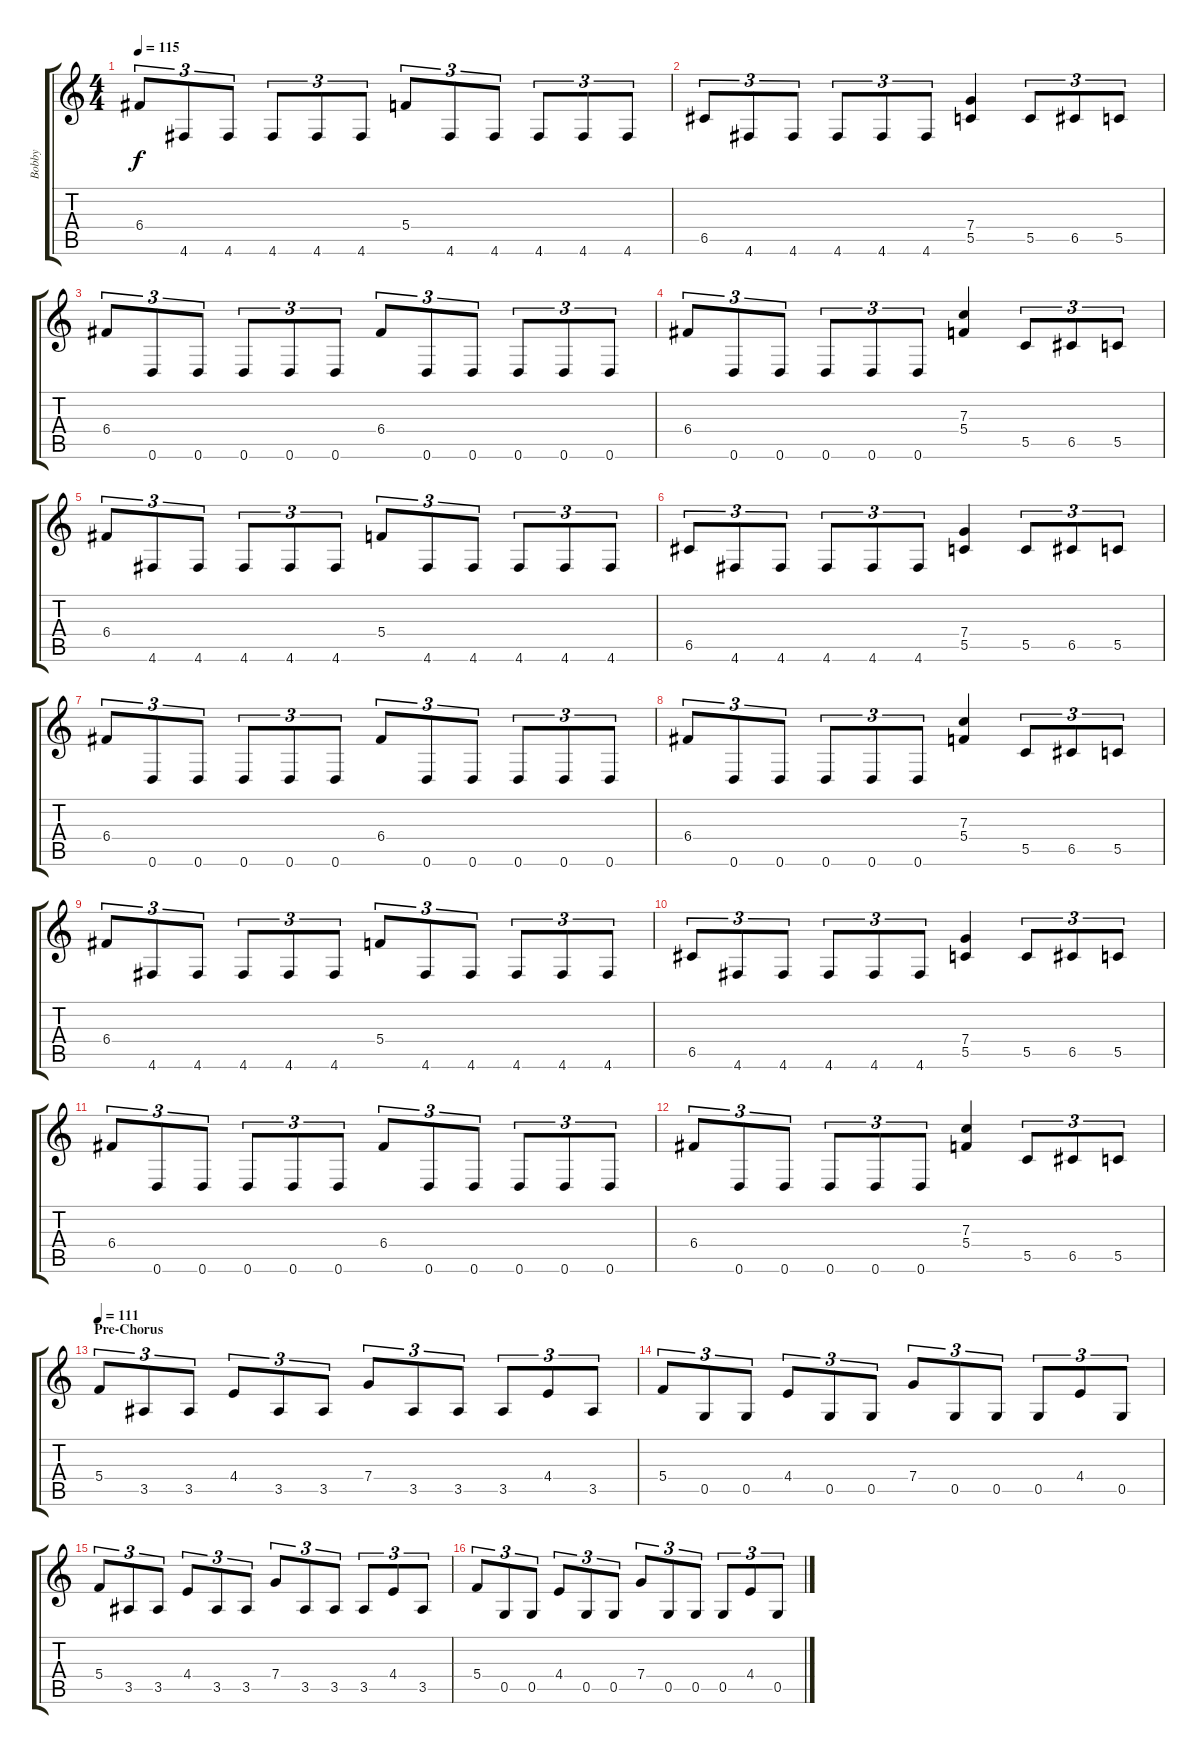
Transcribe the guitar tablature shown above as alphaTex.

\track ("Bobby" "Bobby") {instrument overdrivenguitar}
\staff {score tabs}
\tuning (D4 A3 F3 C3 G2 D2) {hide}
\ts (4 4)
\tempo 115
\clef g2
\ks c
6.4.8{tu (3 2) dy f} 4.6.8{tu (3 2)} 4.6.8{tu (3 2)} 4.6.8{tu (3 2)} 4.6.8{tu (3 2)} 4.6.8{tu (3 2)} 5.4.8{tu (3 2)} 4.6.8{tu (3 2)} 4.6.8{tu (3 2)} 4.6.8{tu (3 2)} 4.6.8{tu (3 2)} 4.6.8{tu (3 2)} |
6.5.8{tu (3 2)} 4.6.8{tu (3 2)} 4.6.8{tu (3 2)} 4.6.8{tu (3 2)} 4.6.8{tu (3 2)} 4.6.8{tu (3 2)} (7.4 5.5).4 5.5.8{tu (3 2)} 6.5.8{tu (3 2)} 5.5.8{tu (3 2)} |
6.4.8{tu (3 2)} 0.6.8{tu (3 2)} 0.6.8{tu (3 2)} 0.6.8{tu (3 2)} 0.6.8{tu (3 2)} 0.6.8{tu (3 2)} 6.4.8{tu (3 2)} 0.6.8{tu (3 2)} 0.6.8{tu (3 2)} 0.6.8{tu (3 2)} 0.6.8{tu (3 2)} 0.6.8{tu (3 2)} |
6.4.8{tu (3 2)} 0.6.8{tu (3 2)} 0.6.8{tu (3 2)} 0.6.8{tu (3 2)} 0.6.8{tu (3 2)} 0.6.8{tu (3 2)} (7.3 5.4).4 5.5.8{tu (3 2)} 6.5.8{tu (3 2)} 5.5.8{tu (3 2)} |
6.4.8{tu (3 2)} 4.6.8{tu (3 2)} 4.6.8{tu (3 2)} 4.6.8{tu (3 2)} 4.6.8{tu (3 2)} 4.6.8{tu (3 2)} 5.4.8{tu (3 2)} 4.6.8{tu (3 2)} 4.6.8{tu (3 2)} 4.6.8{tu (3 2)} 4.6.8{tu (3 2)} 4.6.8{tu (3 2)} |
6.5.8{tu (3 2)} 4.6.8{tu (3 2)} 4.6.8{tu (3 2)} 4.6.8{tu (3 2)} 4.6.8{tu (3 2)} 4.6.8{tu (3 2)} (7.4 5.5).4 5.5.8{tu (3 2)} 6.5.8{tu (3 2)} 5.5.8{tu (3 2)} |
6.4.8{tu (3 2)} 0.6.8{tu (3 2)} 0.6.8{tu (3 2)} 0.6.8{tu (3 2)} 0.6.8{tu (3 2)} 0.6.8{tu (3 2)} 6.4.8{tu (3 2)} 0.6.8{tu (3 2)} 0.6.8{tu (3 2)} 0.6.8{tu (3 2)} 0.6.8{tu (3 2)} 0.6.8{tu (3 2)} |
6.4.8{tu (3 2)} 0.6.8{tu (3 2)} 0.6.8{tu (3 2)} 0.6.8{tu (3 2)} 0.6.8{tu (3 2)} 0.6.8{tu (3 2)} (7.3 5.4).4 5.5.8{tu (3 2)} 6.5.8{tu (3 2)} 5.5.8{tu (3 2)} |
6.4.8{tu (3 2)} 4.6.8{tu (3 2)} 4.6.8{tu (3 2)} 4.6.8{tu (3 2)} 4.6.8{tu (3 2)} 4.6.8{tu (3 2)} 5.4.8{tu (3 2)} 4.6.8{tu (3 2)} 4.6.8{tu (3 2)} 4.6.8{tu (3 2)} 4.6.8{tu (3 2)} 4.6.8{tu (3 2)} |
6.5.8{tu (3 2)} 4.6.8{tu (3 2)} 4.6.8{tu (3 2)} 4.6.8{tu (3 2)} 4.6.8{tu (3 2)} 4.6.8{tu (3 2)} (7.4 5.5).4 5.5.8{tu (3 2)} 6.5.8{tu (3 2)} 5.5.8{tu (3 2)} |
6.4.8{tu (3 2)} 0.6.8{tu (3 2)} 0.6.8{tu (3 2)} 0.6.8{tu (3 2)} 0.6.8{tu (3 2)} 0.6.8{tu (3 2)} 6.4.8{tu (3 2)} 0.6.8{tu (3 2)} 0.6.8{tu (3 2)} 0.6.8{tu (3 2)} 0.6.8{tu (3 2)} 0.6.8{tu (3 2)} |
6.4.8{tu (3 2)} 0.6.8{tu (3 2)} 0.6.8{tu (3 2)} 0.6.8{tu (3 2)} 0.6.8{tu (3 2)} 0.6.8{tu (3 2)} (7.3 5.4).4 5.5.8{tu (3 2)} 6.5.8{tu (3 2)} 5.5.8{tu (3 2)} |
\section ("" "Pre-Chorus")
\tempo 111
5.4.8{tu (3 2)} 3.5.8{tu (3 2)} 3.5.8{tu (3 2)} 4.4.8{tu (3 2)} 3.5.8{tu (3 2)} 3.5.8{tu (3 2)} 7.4.8{tu (3 2)} 3.5.8{tu (3 2)} 3.5.8{tu (3 2)} 3.5.8{tu (3 2)} 4.4.8{tu (3 2)} 3.5.8{tu (3 2)} |
5.4.8{tu (3 2)} 0.5.8{tu (3 2)} 0.5.8{tu (3 2)} 4.4.8{tu (3 2)} 0.5.8{tu (3 2)} 0.5.8{tu (3 2)} 7.4.8{tu (3 2)} 0.5.8{tu (3 2)} 0.5.8{tu (3 2)} 0.5.8{tu (3 2)} 4.4.8{tu (3 2)} 0.5.8{tu (3 2)} |
5.4.8{tu (3 2)} 3.5.8{tu (3 2)} 3.5.8{tu (3 2)} 4.4.8{tu (3 2)} 3.5.8{tu (3 2)} 3.5.8{tu (3 2)} 7.4.8{tu (3 2)} 3.5.8{tu (3 2)} 3.5.8{tu (3 2)} 3.5.8{tu (3 2)} 4.4.8{tu (3 2)} 3.5.8{tu (3 2)} |
5.4.8{tu (3 2)} 0.5.8{tu (3 2)} 0.5.8{tu (3 2)} 4.4.8{tu (3 2)} 0.5.8{tu (3 2)} 0.5.8{tu (3 2)} 7.4.8{tu (3 2)} 0.5.8{tu (3 2)} 0.5.8{tu (3 2)} 0.5.8{tu (3 2)} 4.4.8{tu (3 2)} 0.5.8{tu (3 2)}
